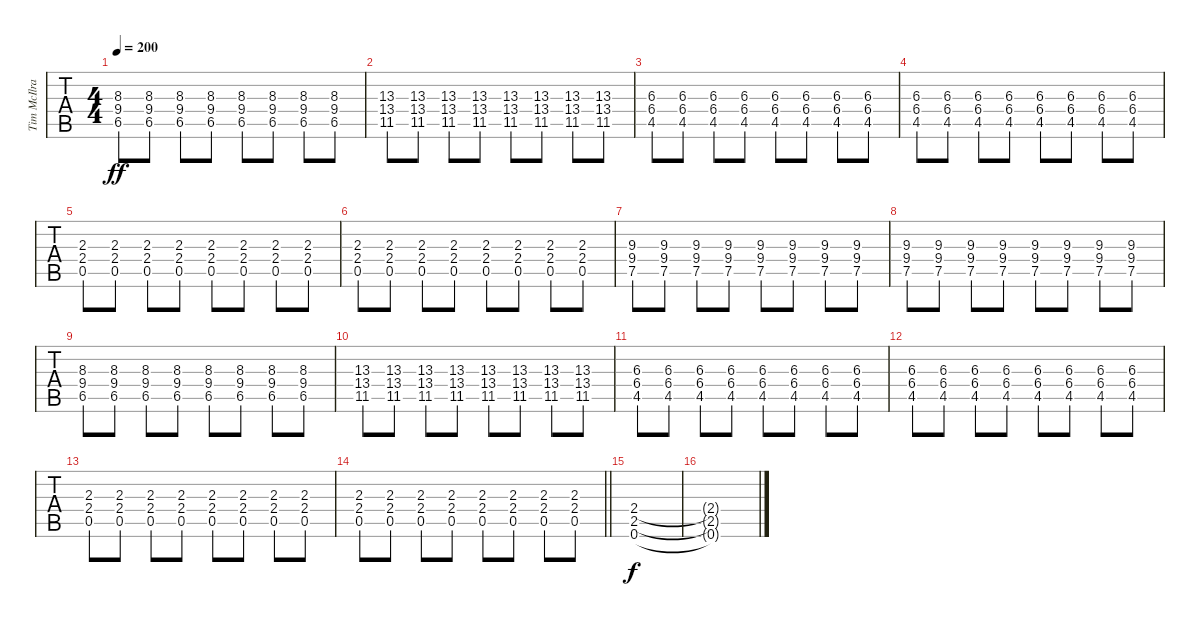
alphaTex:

\track ("Tim McIlrath - Guitar One" "Tim McIlra") {instrument distortionguitar}
\staff {tabs}
\tuning (Eb4 Bb3 Gb3 Db3 Ab2 Eb2) {hide}
\ts (4 4)
\tempo 200
\clef g2
\ks c
(8.3 9.4 6.5).8{dy ff} (8.3 9.4 6.5).8 (8.3 9.4 6.5).8 (8.3 9.4 6.5).8 (8.3 9.4 6.5).8 (8.3 9.4 6.5).8 (8.3 9.4 6.5).8 (8.3 9.4 6.5).8 |
(13.3 13.4 11.5).8 (13.3 13.4 11.5).8 (13.3 13.4 11.5).8 (13.3 13.4 11.5).8 (13.3 13.4 11.5).8 (13.3 13.4 11.5).8 (13.3 13.4 11.5).8 (13.3 13.4 11.5).8 |
(6.3 6.4 4.5).8 (6.3 6.4 4.5).8 (6.3 6.4 4.5).8 (6.3 6.4 4.5).8 (6.3 6.4 4.5).8 (6.3 6.4 4.5).8 (6.3 6.4 4.5).8 (6.3 6.4 4.5).8 |
(6.3 6.4 4.5).8 (6.3 6.4 4.5).8 (6.3 6.4 4.5).8 (6.3 6.4 4.5).8 (6.3 6.4 4.5).8 (6.3 6.4 4.5).8 (6.3 6.4 4.5).8 (6.3 6.4 4.5).8 |
(2.3 2.4 0.5).8 (2.3 2.4 0.5).8 (2.3 2.4 0.5).8 (2.3 2.4 0.5).8 (2.3 2.4 0.5).8 (2.3 2.4 0.5).8 (2.3 2.4 0.5).8 (2.3 2.4 0.5).8 |
(2.3 2.4 0.5).8 (2.3 2.4 0.5).8 (2.3 2.4 0.5).8 (2.3 2.4 0.5).8 (2.3 2.4 0.5).8 (2.3 2.4 0.5).8 (2.3 2.4 0.5).8 (2.3 2.4 0.5).8 |
(9.3 9.4 7.5).8 (9.3 9.4 7.5).8 (9.3 9.4 7.5).8 (9.3 9.4 7.5).8 (9.3 9.4 7.5).8 (9.3 9.4 7.5).8 (9.3 9.4 7.5).8 (9.3 9.4 7.5).8 |
(9.3 9.4 7.5).8 (9.3 9.4 7.5).8 (9.3 9.4 7.5).8 (9.3 9.4 7.5).8 (9.3 9.4 7.5).8 (9.3 9.4 7.5).8 (9.3 9.4 7.5).8 (9.3 9.4 7.5).8 |
(8.3 9.4 6.5).8 (8.3 9.4 6.5).8 (8.3 9.4 6.5).8 (8.3 9.4 6.5).8 (8.3 9.4 6.5).8 (8.3 9.4 6.5).8 (8.3 9.4 6.5).8 (8.3 9.4 6.5).8 |
(13.3 13.4 11.5).8 (13.3 13.4 11.5).8 (13.3 13.4 11.5).8 (13.3 13.4 11.5).8 (13.3 13.4 11.5).8 (13.3 13.4 11.5).8 (13.3 13.4 11.5).8 (13.3 13.4 11.5).8 |
(6.3 6.4 4.5).8 (6.3 6.4 4.5).8 (6.3 6.4 4.5).8 (6.3 6.4 4.5).8 (6.3 6.4 4.5).8 (6.3 6.4 4.5).8 (6.3 6.4 4.5).8 (6.3 6.4 4.5).8 |
(6.3 6.4 4.5).8 (6.3 6.4 4.5).8 (6.3 6.4 4.5).8 (6.3 6.4 4.5).8 (6.3 6.4 4.5).8 (6.3 6.4 4.5).8 (6.3 6.4 4.5).8 (6.3 6.4 4.5).8 |
(2.3 2.4 0.5).8 (2.3 2.4 0.5).8 (2.3 2.4 0.5).8 (2.3 2.4 0.5).8 (2.3 2.4 0.5).8 (2.3 2.4 0.5).8 (2.3 2.4 0.5).8 (2.3 2.4 0.5).8 |
\barLineRight lightlight
(2.3 2.4 0.5).8 (2.3 2.4 0.5).8 (2.3 2.4 0.5).8 (2.3 2.4 0.5).8 (2.3 2.4 0.5).8 (2.3 2.4 0.5).8 (2.3 2.4 0.5).8 (2.3 2.4 0.5).8 |
(2.4 2.5 0.6).1{dy f volume 0} |
(2.4{t} 2.5{t} 0.6{t}).1
